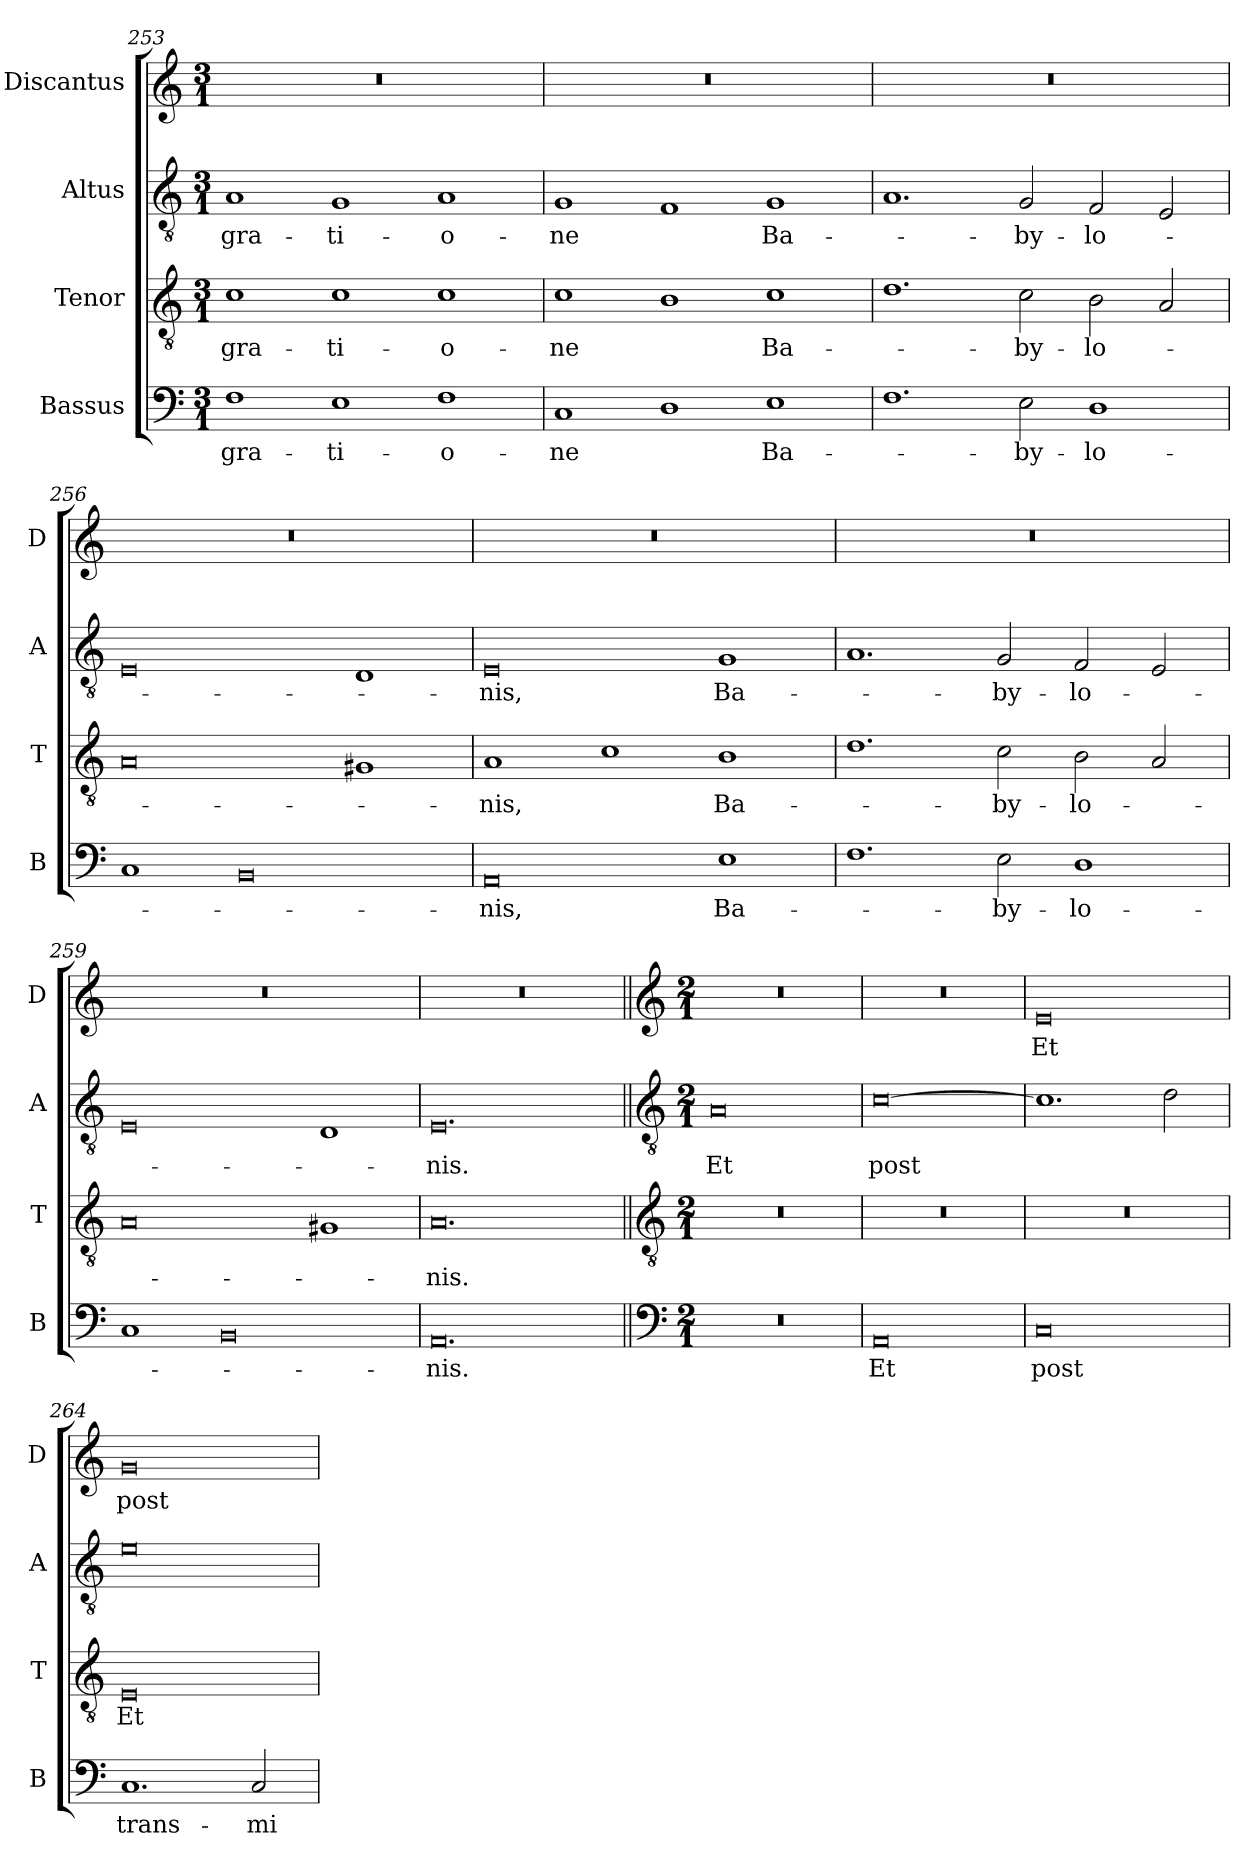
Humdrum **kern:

**kern	**text	**kern	**text	**kern	**text	**kern	**text
*part4	*part4	*part3	*part3	*part2	*part2	*part1	*part1
*staff4	*staff4	*staff3	*staff3	*staff2	*staff2	*staff1	*staff1
*I"Bassus	*	*I"Tenor	*	*I"Altus	*	*I"Discantus	*
*I'B	*	*I'T	*	*I'A	*	*I'D	*
*clefF4	*	*clefGv2	*	*clefGv2	*	*clefG2	*
*k[]	*	*k[]	*	*k[]	*	*k[]	*
*M3/1	*	*M3/1	*	*M3/1	*	*M3/1	*
=253	=253	=253	=253	=253	=253	=253	=253
1F	-gra-	1c	-gra-	1A	-gra-	0.r	.
1E	-ti-	1c	-ti-	1G	-ti-	.	.
1F	-o-	1c	-o-	1A	-o-	.	.
=254	=254	=254	=254	=254	=254	=254	=254
1C	-ne	1c	-ne	1G	-ne	0.r	.
1D	.	1B	.	1F	.	.	.
1E	Ba-	1c	Ba-	1G	Ba-	.	.
=255	=255	=255	=255	=255	=255	=255	=255
1.F	.	1.d	.	1.A	.	0.r	.
2E\	-by-	2c\	-by-	2G/	-by-	.	.
1D	-lo-	2B\	-lo-	2F/	-lo-	.	.
.	.	2A/	.	2E/	.	.	.
=256	=256	=256	=256	=256	=256	=256	=256
1C	.	0A	.	0E	.	0.r	.
0BB	.	.	.	.	.	.	.
.	.	1G#X	.	1D	.	.	.
=257	=257	=257	=257	=257	=257	=257	=257
0AA	-nis,	1A	-nis,	0E	-nis,	0.r	.
.	.	1c	.	.	.	.	.
1E	Ba-	1B	Ba-	1G	Ba-	.	.
=258	=258	=258	=258	=258	=258	=258	=258
1.F	.	1.d	.	1.A	.	0.r	.
2E\	-by-	2c\	-by-	2G/	-by-	.	.
1D	-lo-	2B\	-lo-	2F/	-lo-	.	.
.	.	2A/	.	2E/	.	.	.
=259	=259	=259	=259	=259	=259	=259	=259
1C	.	0A	.	0E	.	0.r	.
0BB	.	.	.	.	.	.	.
.	.	1G#X	.	1D	.	.	.
=260	=260	=260	=260	=260	=260	=260	=260
0.AA	-nis.	0.A	-nis.	0.E	-nis.	0.r	.
!!LO:LB:g=z
=261||	=261||	=261||	=261||	=261||	=261||	=261||	=261||
*clefF4	*	*clefGv2	*	*clefGv2	*	*clefG2	*
*k[]	*	*k[]	*	*k[]	*	*k[]	*
*M2/1	*	*M2/1	*	*M2/1	*	*M2/1	*
0r	.	0r	.	0A	Et	0r	.
=262	=262	=262	=262	=262	=262	=262	=262
0AA	Et	0r	.	[0c	post	0r	.
=263	=263	=263	=263	=263	=263	=263	=263
0C	post	0r	.	1.c]	.	0e	Et
.	.	.	.	2d\	.	.	.
=264	=264	=264	=264	=264	=264	=264	=264
1.C	trans-	0E	Et	0e	.	0g	post
2C/	-mi-	.	.	.	.	.	.
=	=	=	=	=	=	=	=
*-	*-	*-	*-	*-	*-	*-	*-
